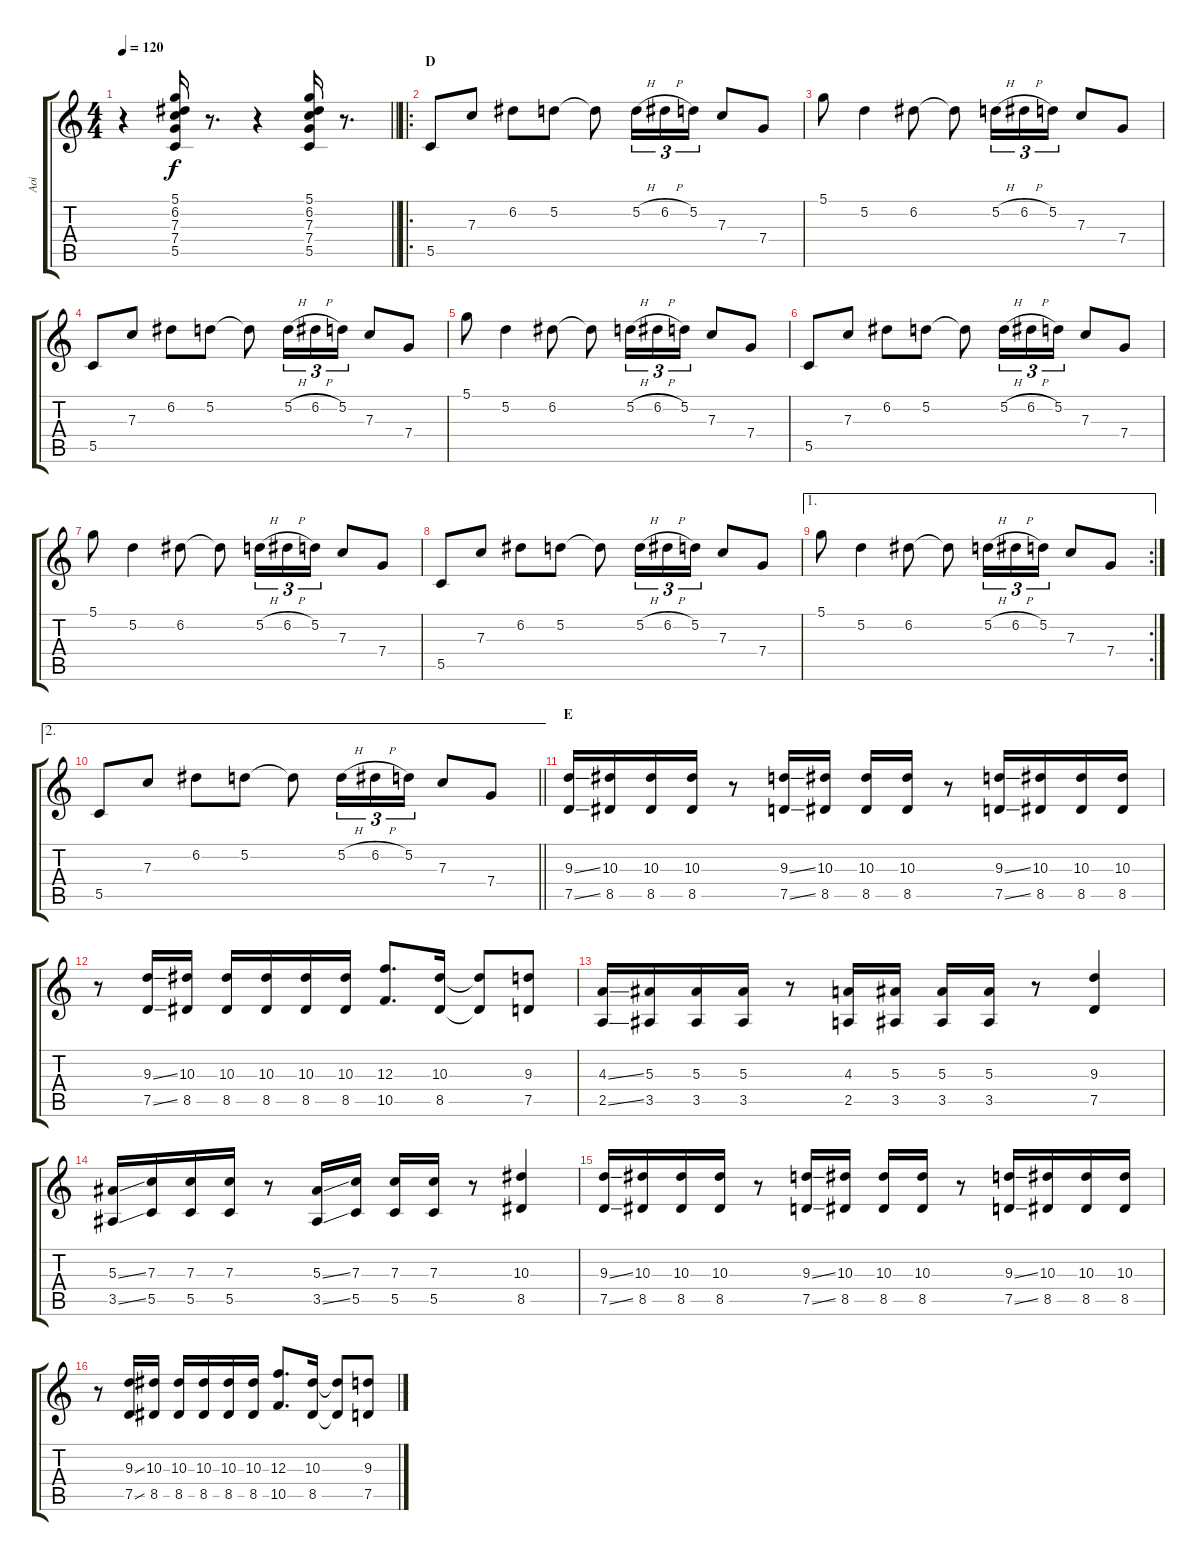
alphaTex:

\track ("Aoi" "Aoi") {instrument distortionguitar}
\staff {score tabs}
\tuning (D4 A3 F3 C3 G2 D2) {hide}
\ts (4 4)
\tempo 120
\clef g2
\barLineRight lightlight
\ks c
r.4{dy f} (5.1 6.2 7.3 7.4 5.5).16 r.8{d} r.4 (5.1 6.2 7.3 7.4 5.5).16 r.8{d} |
\ro
\section ("" "D")
5.5.8 7.3.8 6.2.8 5.2.8 5.2{t}.8 5.2{h}.16{tu (3 2)} 6.2{h}.16{tu (3 2)} 5.2.16{tu (3 2)} 7.3.8 7.4.8 |
5.1.8 5.2.4 6.2.8 6.2{t}.8 5.2{h}.16{tu (3 2)} 6.2{h}.16{tu (3 2)} 5.2.16{tu (3 2)} 7.3.8 7.4.8 |
5.5.8 7.3.8 6.2.8 5.2.8 5.2{t}.8 5.2{h}.16{tu (3 2)} 6.2{h}.16{tu (3 2)} 5.2.16{tu (3 2)} 7.3.8 7.4.8 |
5.1.8 5.2.4 6.2.8 6.2{t}.8 5.2{h}.16{tu (3 2)} 6.2{h}.16{tu (3 2)} 5.2.16{tu (3 2)} 7.3.8 7.4.8 |
5.5.8 7.3.8 6.2.8 5.2.8 5.2{t}.8 5.2{h}.16{tu (3 2)} 6.2{h}.16{tu (3 2)} 5.2.16{tu (3 2)} 7.3.8 7.4.8 |
5.1.8 5.2.4 6.2.8 6.2{t}.8 5.2{h}.16{tu (3 2)} 6.2{h}.16{tu (3 2)} 5.2.16{tu (3 2)} 7.3.8 7.4.8 |
5.5.8 7.3.8 6.2.8 5.2.8 5.2{t}.8 5.2{h}.16{tu (3 2)} 6.2{h}.16{tu (3 2)} 5.2.16{tu (3 2)} 7.3.8 7.4.8 |
\ae 1
\rc 2
5.1.8 5.2.4 6.2.8 6.2{t}.8 5.2{h}.16{tu (3 2)} 6.2{h}.16{tu (3 2)} 5.2.16{tu (3 2)} 7.3.8 7.4.8 |
\ae 2
\barLineRight lightlight
5.5.8 7.3.8 6.2.8 5.2.8 5.2{t}.8 5.2{h}.16{tu (3 2)} 6.2{h}.16{tu (3 2)} 5.2.16{tu (3 2)} 7.3.8 7.4.8 |
\section ("" "E")
(9.3{ss} 7.5{ss}).16 (10.3 8.5).16 (10.3 8.5).16 (10.3 8.5).16 r.8 (9.3{ss} 7.5{ss}).16 (10.3 8.5).16 (10.3 8.5).16 (10.3 8.5).16 r.8 (9.3{ss} 7.5{ss}).16 (10.3 8.5).16 (10.3 8.5).16 (10.3 8.5).16 |
r.8 (9.3{ss} 7.5{ss}).16 (10.3 8.5).16 (10.3 8.5).16 (10.3 8.5).16 (10.3 8.5).16 (10.3 8.5).16 (12.3 10.5).8{d} (10.3 8.5).16 (10.3{t} 8.5{t}).8 (9.3 7.5).8 |
(4.3{ss} 2.5{ss}).16 (5.3 3.5).16 (5.3 3.5).16 (5.3 3.5).16 r.8 (4.3 2.5).16 (5.3 3.5).16 (5.3 3.5).16 (5.3 3.5).16 r.8 (9.3 7.5).4 |
(5.3{ss} 3.5{ss}).16 (7.3 5.5).16 (7.3 5.5).16 (7.3 5.5).16 r.8 (5.3{ss} 3.5{ss}).16 (7.3 5.5).16 (7.3 5.5).16 (7.3 5.5).16 r.8 (10.3 8.5).4 |
(9.3{ss} 7.5{ss}).16 (10.3 8.5).16 (10.3 8.5).16 (10.3 8.5).16 r.8 (9.3{ss} 7.5{ss}).16 (10.3 8.5).16 (10.3 8.5).16 (10.3 8.5).16 r.8 (9.3{ss} 7.5{ss}).16 (10.3 8.5).16 (10.3 8.5).16 (10.3 8.5).16 |
r.8 (9.3{ss} 7.5{ss}).16 (10.3 8.5).16 (10.3 8.5).16 (10.3 8.5).16 (10.3 8.5).16 (10.3 8.5).16 (12.3 10.5).8{d} (10.3 8.5).16 (10.3{t} 8.5{t}).8 (9.3 7.5).8
